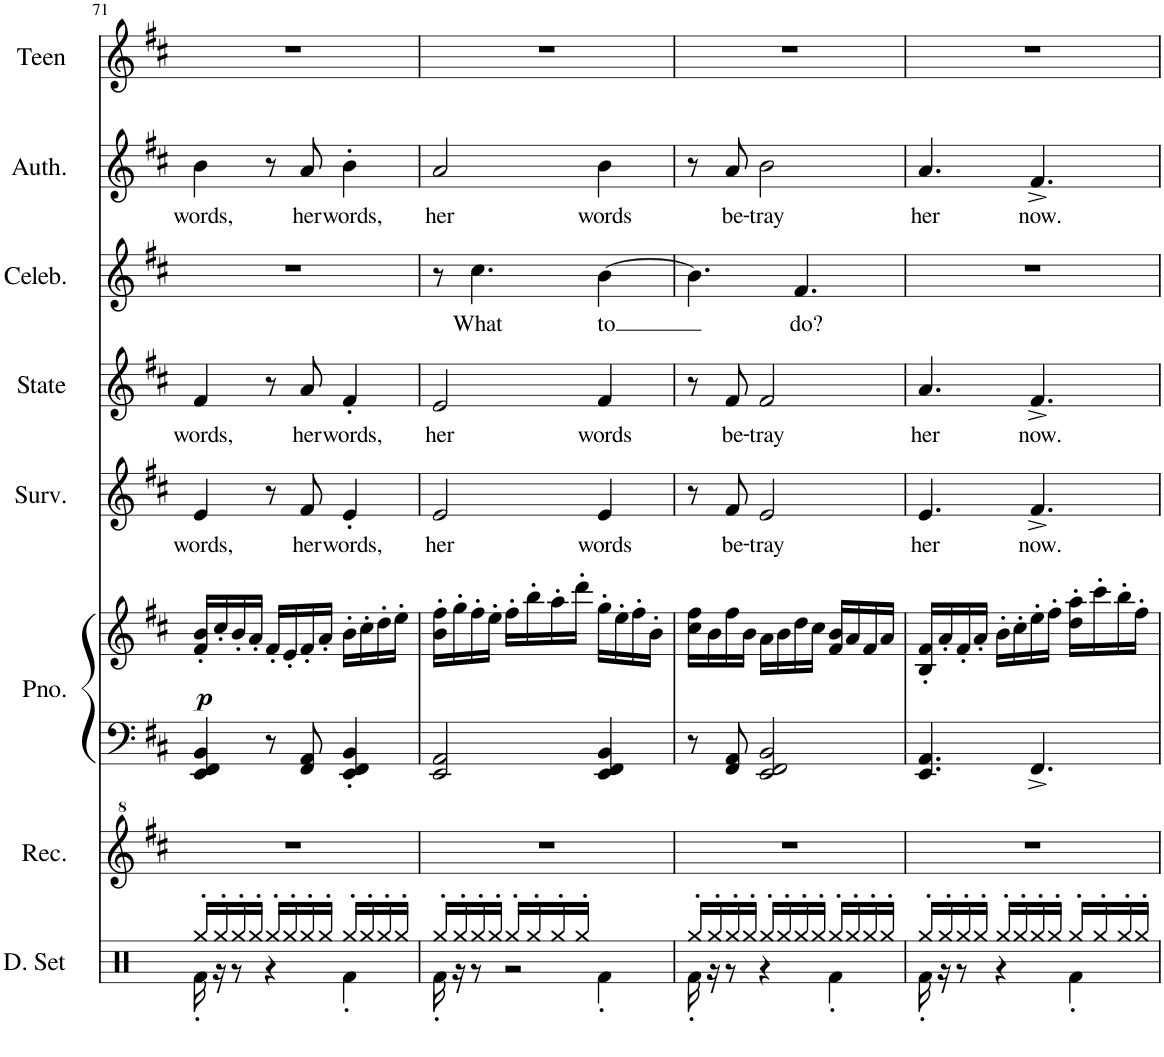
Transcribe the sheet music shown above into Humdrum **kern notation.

**kern	**kern	**kern	**kern	**dynam	**kern	**text	**kern	**text	**kern	**text	**kern	**text	**kern
*part8	*part7	*part6	*part6	*part6	*part5	*part5	*part4	*part4	*part3	*part3	*part2	*part2	*part1
*staff9	*staff8	*staff7	*staff6	*staff6/7	*staff5	*staff5	*staff4	*staff4	*staff3	*staff3	*staff2	*staff2	*staff1
*I"Drumset	*I"Recorder	*I"Piano	*	*	*I"Survivor Thea	*	*I"State Artist	*	*I"Celebrity Thea	*	*I"Author Thea	*	*I"Teen Thea
*I'D. Set	*I'Rec.	*I'Pno.	*	*	*I'Surv.	*	*I'State	*	*I'Celeb.	*	*I'Auth.	*	*I'Teen
!!LO:PB:g=z
*clefX	*clefG^2	*clefF4	*clefG2	*	*clefG2	*	*clefG2	*	*clefG2	*	*clefG2	*	*clefG2
*	*	*	*	*	*	*	*ITrd1c2	*	*	*	*	*	*
*k[f#]	*k[f#c#]	*k[f#c#]	*k[f#c#]	*	*k[f#c#]	*	*k[f#c#]	*	*k[f#c#]	*	*k[f#c#]	*	*k[f#c#]
*M3/4	*M3/4	*M3/4	*M3/4	*	*M3/4	*	*M3/4	*	*M3/4	*	*M3/4	*	*M3/4
=71	=71	=71	=71	=71	=71	=71	=71	=71	=71	=71	=71	=71	=71
*^	*	*	*	*	*	*	*	*	*	*	*	*	*
!	!	!	!	!	!LO:DY:b	!	!LO:LY:b	!	!LO:LY:b	!	!	!	!LO:LY:b	!
16Rgg'/LL	16Rf'\	2.r	4EE/ 4FF#/ 4BB/	16f#/' 16b/'LL	p	4e/	words,	4f#/	words,	2.r	.	4b\	words,	2.r
16Rgg'/	16r	.	.	16cc#'/	.	.	.	.	.	.	.	.	.	.
16Rgg'/	8r	.	.	16b'/	.	.	.	.	.	.	.	.	.	.
16Rgg'/JJ	.	.	.	16a'/JJ	.	.	.	.	.	.	.	.	.	.
16Rgg'/LL	4r	.	8r	16f#'/LL	.	8r	.	8r	.	.	.	8r	.	.
16Rgg'/	.	.	.	16e'/	.	.	.	.	.	.	.	.	.	.
!	!	!	!	!	!	!	!LO:LY:b	!	!LO:LY:b	!	!	!	!LO:LY:b	!
16Rgg'/	.	.	8FF#/ 8AA/	16f#'/	.	8f#/	her	8a/	her	.	.	8a/	her	.
16Rgg'/JJ	.	.	.	16a'/JJ	.	.	.	.	.	.	.	.	.	.
!	!	!	!	!	!	!	!LO:LY:b	!	!LO:LY:b	!	!	!	!LO:LY:b	!
16Rgg'/LL	4Rf'\	.	4EE/' 4FF#/' 4BB/'	16b'\LL	.	4e'/	words,	4f#'/	words,	.	.	4b'\	words,	.
16Rgg'/	.	.	.	16cc#'\	.	.	.	.	.	.	.	.	.	.
16Rgg'/	.	.	.	16dd'\	.	.	.	.	.	.	.	.	.	.
16Rgg'/JJ	.	.	.	16ee'\JJ	.	.	.	.	.	.	.	.	.	.
=72	=72	=72	=72	=72	=72	=72	=72	=72	=72	=72	=72	=72	=72	=72
!	!	!	!	!	!	!	!LO:LY:b	!	!LO:LY:b	!	!	!	!LO:LY:b	!
16Rgg'/LL	16Rf'\	2.r	2EE/ 2AA/	16b\' 16ff#\'LL	.	2e/	her	2e/	her	8r	.	2a/	her	2.r
16Rgg'/	16r	.	.	16gg'\	.	.	.	.	.	.	.	.	.	.
!	!	!	!	!	!	!	!	!	!	!	!LO:LY:b	!	!	!
16Rgg'/	8r	.	.	16ff#'\	.	.	.	.	.	4.cc#\	What	.	.	.
16Rgg'/JJ	.	.	.	16ee'\JJ	.	.	.	.	.	.	.	.	.	.
16Rgg'/LL	2r	.	.	16ff#'\LL	.	.	.	.	.	.	.	.	.	.
16Rgg'/	.	.	.	16bb'\	.	.	.	.	.	.	.	.	.	.
16Rgg'/	.	.	.	16aa'\	.	.	.	.	.	.	.	.	.	.
16Rgg'/JJ	.	.	.	16ddd'\JJ	.	.	.	.	.	.	.	.	.	.
!	!	!	!	!	!	!	!LO:LY:b	!	!LO:LY:b	!	!LO:LY:b	!	!LO:LY:b	!
4Rf'\	.	.	4EE/ 4FF#/ 4BB/	16gg'\LL	.	4e/	words	4f#/	words	[4b\	to	4b\	words	.
.	.	.	.	16ee'\	.	.	.	.	.	.	.	.	.	.
.	.	.	.	16ff#'\	.	.	.	.	.	.	.	.	.	.
.	.	.	.	16b'\JJ	.	.	.	.	.	.	.	.	.	.
=73	=73	=73	=73	=73	=73	=73	=73	=73	=73	=73	=73	=73	=73	=73
16Rgg'/LL	16Rf'\	2.r	8r	16cc#\ 16ff#\LL	.	8r	.	8r	.	4.b\]	.	8r	.	2.r
16Rgg'/	16r	.	.	16b\	.	.	.	.	.	.	.	.	.	.
!	!	!	!	!	!	!	!LO:LY:b	!	!LO:LY:b	!	!	!	!LO:LY:b	!
16Rgg'/	8r	.	8FF#/ 8AA/	16ff#\	.	8f#/	be-	8f#/	be-	.	.	8a/	be-	.
16Rgg'/JJ	.	.	.	16b\JJ	.	.	.	.	.	.	.	.	.	.
!	!	!	!	!	!	!	!LO:LY:b	!	!LO:LY:b	!	!	!	!LO:LY:b	!
16Rgg'/LL	4r	.	2EE/ 2FF#/ 2BB/	16a\LL	.	2e/	tray	2f#/	tray	.	.	2b\	tray	.
16Rgg'/	.	.	.	16b\	.	.	.	.	.	.	.	.	.	.
!	!	!	!	!	!	!	!	!	!	!	!LO:LY:b	!	!	!
16Rgg'/	.	.	.	16dd\	.	.	.	.	.	4.f#/	do?	.	.	.
16Rgg'/JJ	.	.	.	16cc#\JJ	.	.	.	.	.	.	.	.	.	.
16Rgg'/LL	4Rf'\	.	.	16f#/ 16b/LL	.	.	.	.	.	.	.	.	.	.
16Rgg'/	.	.	.	16a/	.	.	.	.	.	.	.	.	.	.
16Rgg'/	.	.	.	16f#/	.	.	.	.	.	.	.	.	.	.
16Rgg'/JJ	.	.	.	16a/JJ	.	.	.	.	.	.	.	.	.	.
=74	=74	=74	=74	=74	=74	=74	=74	=74	=74	=74	=74	=74	=74	=74
!	!	!	!	!	!	!	!LO:LY:b	!	!LO:LY:b	!	!	!	!LO:LY:b	!
16Rgg'/LL	16Rf'\	2.r	4.EE/ 4.AA/	16B/' 16f#/'LL	.	4.e/	her	4.a/	her	2.r	.	4.a/	her	2.r
16Rgg'/	16r	.	.	16a'/	.	.	.	.	.	.	.	.	.	.
16Rgg'/	8r	.	.	16f#'/	.	.	.	.	.	.	.	.	.	.
16Rgg'/JJ	.	.	.	16a'/JJ	.	.	.	.	.	.	.	.	.	.
16Rgg'/LL	4r	.	.	16b'\LL	.	.	.	.	.	.	.	.	.	.
16Rgg'/	.	.	.	16cc#'\	.	.	.	.	.	.	.	.	.	.
!	!	!	!	!	!	!	!LO:LY:b	!	!LO:LY:b	!	!	!	!LO:LY:b	!
16Rgg'/	.	.	4.FF#^/	16ee'\	.	4.f#^/	now.	4.f#^/	now.	.	.	4.f#^/	now.	.
16Rgg'/JJ	.	.	.	16ff#'\JJ	.	.	.	.	.	.	.	.	.	.
16Rgg'/LL	4Rf'\	.	.	16dd\' 16aa\'LL	.	.	.	.	.	.	.	.	.	.
16Rgg'/	.	.	.	16ccc#'\	.	.	.	.	.	.	.	.	.	.
16Rgg'/	.	.	.	16bb'\	.	.	.	.	.	.	.	.	.	.
16Rgg'/JJ	.	.	.	16ff#'\JJ	.	.	.	.	.	.	.	.	.	.
*v	*v	*	*	*	*	*	*	*	*	*	*	*	*	*
=	=	=	=	=	=	=	=	=	=	=	=	=	=
*-	*-	*-	*-	*-	*-	*-	*-	*-	*-	*-	*-	*-	*-
